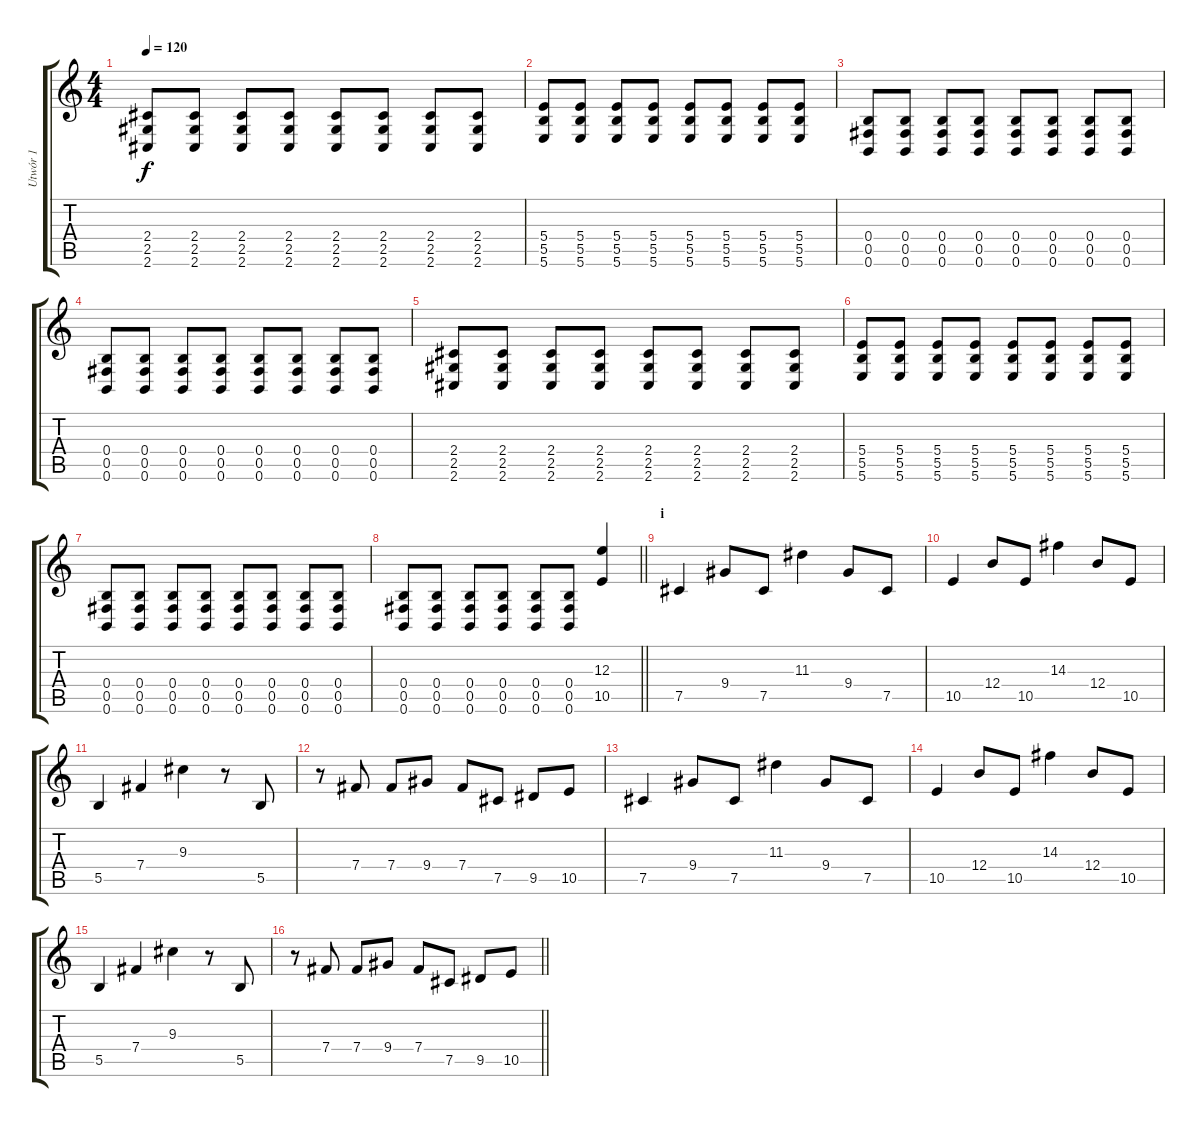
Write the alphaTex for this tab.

\track ("Utwór 1" "Utwór 1") {instrument distortionguitar}
\staff {score tabs}
\tuning (Db4 Ab3 E3 B2 Gb2 B1) {hide}
\ts (4 4)
\tempo 120
\clef g2
\ks c
(2.4 2.5 2.6).8{dy f} (2.4 2.5 2.6).8 (2.4 2.5 2.6).8 (2.4 2.5 2.6).8 (2.4 2.5 2.6).8 (2.4 2.5 2.6).8 (2.4 2.5 2.6).8 (2.4 2.5 2.6).8 |
(5.4 5.5 5.6).8 (5.4 5.5 5.6).8 (5.4 5.5 5.6).8 (5.4 5.5 5.6).8 (5.4 5.5 5.6).8 (5.4 5.5 5.6).8 (5.4 5.5 5.6).8 (5.4 5.5 5.6).8 |
(0.4 0.5 0.6).8 (0.4 0.5 0.6).8 (0.4 0.5 0.6).8 (0.4 0.5 0.6).8 (0.4 0.5 0.6).8 (0.4 0.5 0.6).8 (0.4 0.5 0.6).8 (0.4 0.5 0.6).8 |
(0.4 0.5 0.6).8 (0.4 0.5 0.6).8 (0.4 0.5 0.6).8 (0.4 0.5 0.6).8 (0.4 0.5 0.6).8 (0.4 0.5 0.6).8 (0.4 0.5 0.6).8 (0.4 0.5 0.6).8 |
(2.4 2.5 2.6).8 (2.4 2.5 2.6).8 (2.4 2.5 2.6).8 (2.4 2.5 2.6).8 (2.4 2.5 2.6).8 (2.4 2.5 2.6).8 (2.4 2.5 2.6).8 (2.4 2.5 2.6).8 |
(5.4 5.5 5.6).8 (5.4 5.5 5.6).8 (5.4 5.5 5.6).8 (5.4 5.5 5.6).8 (5.4 5.5 5.6).8 (5.4 5.5 5.6).8 (5.4 5.5 5.6).8 (5.4 5.5 5.6).8 |
(0.4 0.5 0.6).8 (0.4 0.5 0.6).8 (0.4 0.5 0.6).8 (0.4 0.5 0.6).8 (0.4 0.5 0.6).8 (0.4 0.5 0.6).8 (0.4 0.5 0.6).8 (0.4 0.5 0.6).8 |
\barLineRight lightlight
(0.4 0.5 0.6).8 (0.4 0.5 0.6).8 (0.4 0.5 0.6).8 (0.4 0.5 0.6).8 (0.4 0.5 0.6).8 (0.4 0.5 0.6).8 (12.3 10.5).4 |
\section ("" "i")
7.5.4 9.4.8 7.5.8 11.3.4 9.4.8 7.5.8 |
10.5.4 12.4.8 10.5.8 14.3.4 12.4.8 10.5.8 |
5.5.4 7.4.4 9.3.4 r.8 5.5.8 |
r.8 7.4.8 7.4.8 9.4.8 7.4.8 7.5.8 9.5.8 10.5.8 |
7.5.4 9.4.8 7.5.8 11.3.4 9.4.8 7.5.8 |
10.5.4 12.4.8 10.5.8 14.3.4 12.4.8 10.5.8 |
5.5.4 7.4.4 9.3.4 r.8 5.5.8 |
\barLineRight lightlight
r.8 7.4.8 7.4.8 9.4.8 7.4.8 7.5.8 9.5.8 10.5.8
